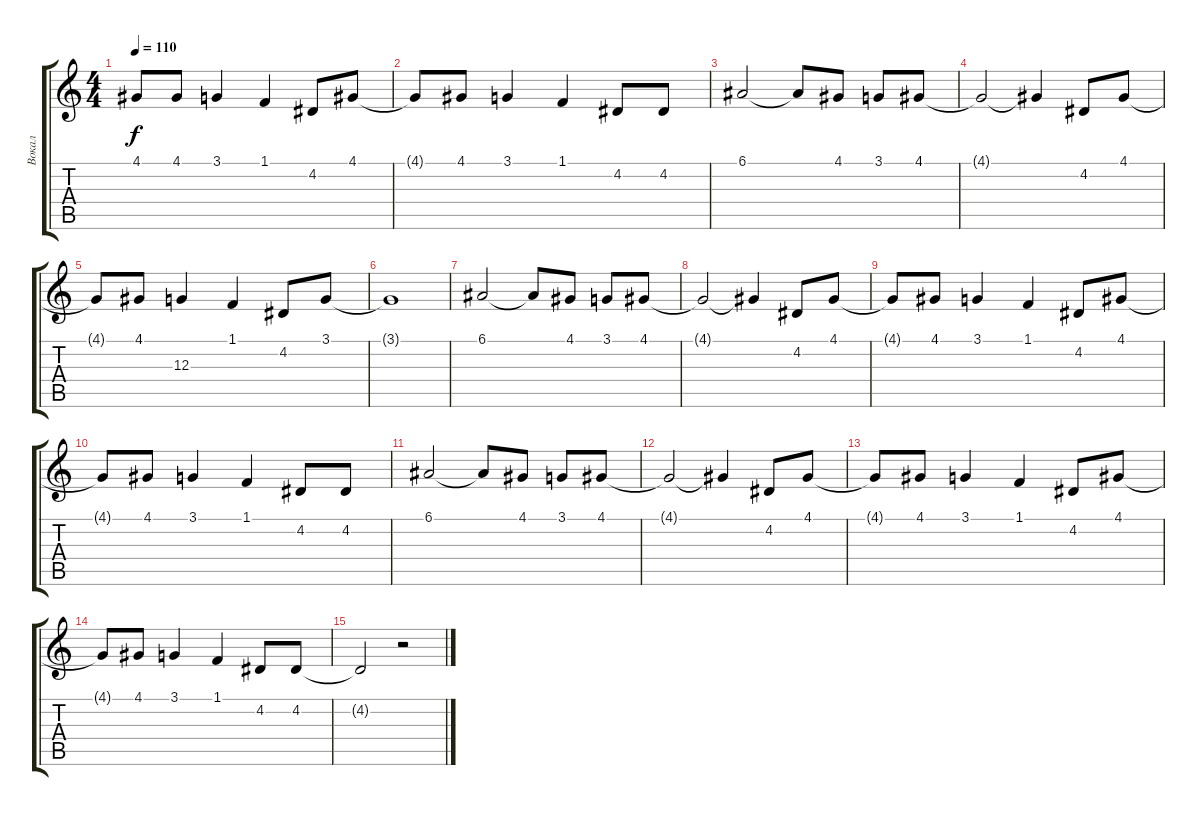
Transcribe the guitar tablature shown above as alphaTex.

\track ("Вокал" "Вокал") {instrument lead1square}
\staff {score tabs}
\tuning (E4 B3 G3 D3 A2 E2) {hide}
\ts (4 4)
\tempo 110
\clef g2
\ks c
4.1{t}.8{dy f} 4.1.8 3.1.4 1.1.4 4.2.8 4.1.8 |
4.1{t}.8 4.1.8 3.1.4 1.1.4 4.2.8 4.2.8 |
6.1.2 6.1{t}.8 4.1.8 3.1.8 4.1.8 |
4.1{t}.2 4.1{t}.4 4.2.8 4.1.8 |
4.1{t}.8 4.1.8 12.3.4 1.1.4 4.2.8 3.1.8 |
3.1{t}.1 |
6.1.2 6.1{t}.8 4.1.8 3.1.8 4.1.8 |
4.1{t}.2 4.1{t}.4 4.2.8 4.1.8 |
4.1{t}.8 4.1.8 3.1.4 1.1.4 4.2.8 4.1.8 |
4.1{t}.8 4.1.8 3.1.4 1.1.4 4.2.8 4.2.8 |
6.1.2 6.1{t}.8 4.1.8 3.1.8 4.1.8 |
4.1{t}.2 4.1{t}.4 4.2.8 4.1.8 |
4.1{t}.8 4.1.8 3.1.4 1.1.4 4.2.8 4.1.8 |
4.1{t}.8 4.1.8 3.1.4 1.1.4 4.2.8 4.2.8 |
4.2{t}.2 r.2
